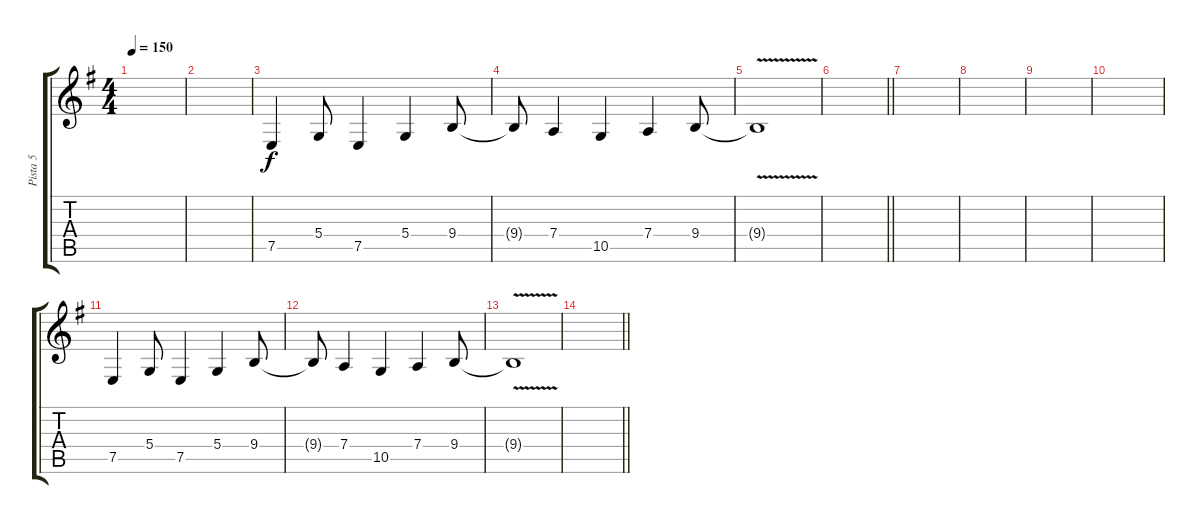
\track ("Pista 5" "Pista 5") {instrument oboe}
\staff {score tabs}
\tuning (E4 B3 G3 D3 A2 E2) {hide}
\ts (4 4)
\tempo 150
\clef g2
\ks g
|
|
7.5.4 5.4.8 7.5.4 5.4.4 9.4.8 |
9.4{t}.8 7.4.4 10.5.4 7.4.4 9.4.8 |
9.4{v t}.1 |
\barLineRight lightlight
|
|
|
|
|
7.5.4 5.4.8 7.5.4 5.4.4 9.4.8 |
9.4{t}.8 7.4.4 10.5.4 7.4.4 9.4.8 |
9.4{v t}.1 |
\barLineRight lightlight
